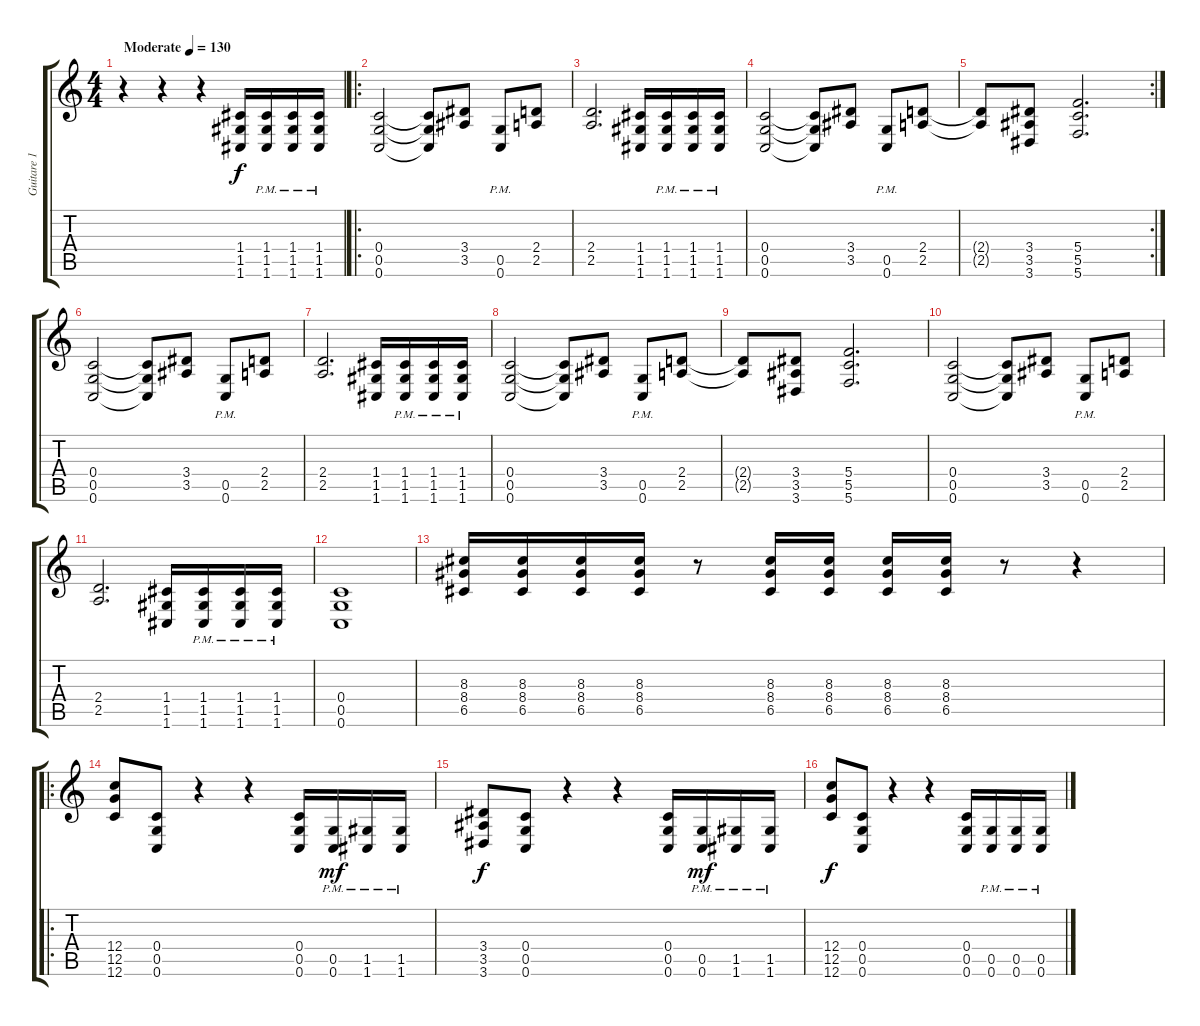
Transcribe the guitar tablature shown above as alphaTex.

\track ("Guitare 1" "Guitare 1") {instrument distortionguitar}
\staff {score tabs}
\tuning (D4 A3 F3 C3 G2 C2) {hide}
\ts (4 4)
\tempo (130 "Moderate")
\clef g2
\ks c
r.4{dy f instrument distortionguitar} r.4 r.4 (1.4 1.5 1.6).16 (1.4{pm} 1.5{pm} 1.6{pm}).16 (1.4{pm} 1.5{pm} 1.6{pm}).16 (1.4{pm} 1.5{pm} 1.6{pm}).16 |
\ro
(0.4 0.5 0.6).2 (0.4{t} 0.5{t} 0.6{t}).8 (3.4 3.5).8 (0.5{pm} 0.6{pm}).8 (2.4 2.5).8 |
(2.4 2.5).2{d} (1.4 1.5 1.6).16 (1.4{pm} 1.5{pm} 1.6{pm}).16 (1.4{pm} 1.5{pm} 1.6{pm}).16 (1.4{pm} 1.5{pm} 1.6{pm}).16 |
(0.4 0.5 0.6).2 (0.4{t} 0.5{t} 0.6{t}).8 (3.4 3.5).8 (0.5{pm} 0.6{pm}).8 (2.4 2.5).8 |
\rc 2
(2.4{t} 2.5{t}).8 (3.4 3.5 3.6).8 (5.4 5.5 5.6).2{d} |
(0.4 0.5 0.6).2 (0.4{t} 0.5{t} 0.6{t}).8 (3.4 3.5).8 (0.5{pm} 0.6{pm}).8 (2.4 2.5).8 |
(2.4 2.5).2{d} (1.4 1.5 1.6).16 (1.4{pm} 1.5{pm} 1.6{pm}).16 (1.4{pm} 1.5{pm} 1.6{pm}).16 (1.4{pm} 1.5{pm} 1.6{pm}).16 |
(0.4 0.5 0.6).2 (0.4{t} 0.5{t} 0.6{t}).8 (3.4 3.5).8 (0.5{pm} 0.6{pm}).8 (2.4 2.5).8 |
(2.4{t} 2.5{t}).8 (3.4 3.5 3.6).8 (5.4 5.5 5.6).2{d} |
(0.4 0.5 0.6).2 (0.4{t} 0.5{t} 0.6{t}).8 (3.4 3.5).8 (0.5{pm} 0.6{pm}).8 (2.4 2.5).8 |
(2.4 2.5).2{d} (1.4 1.5 1.6).16 (1.4{pm} 1.5{pm} 1.6{pm}).16 (1.4{pm} 1.5{pm} 1.6{pm}).16 (1.4{pm} 1.5{pm} 1.6{pm}).16 |
(0.4 0.5 0.6).1 |
(8.3 8.4 6.5).16{balance 4} (8.3 8.4 6.5).16 (8.3 8.4 6.5).16 (8.3 8.4 6.5).16 r.8 (8.3 8.4 6.5).16 (8.3 8.4 6.5).16 (8.3 8.4 6.5).16 (8.3 8.4 6.5).16 r.8 r.4 |
\ro
(12.4 12.5 12.6).8 (0.4 0.5 0.6).8 r.4 r.4 (0.4 0.5 0.6).16 (0.5{pm} 0.6{pm}).16{dy mf} (1.5{pm} 1.6{pm}).16 (1.5{pm} 1.6{pm}).16 |
(3.4 3.5 3.6).8{dy f} (0.4 0.5 0.6).8 r.4 r.4 (0.4 0.5 0.6).16 (0.5{pm} 0.6{pm}).16{dy mf} (1.5{pm} 1.6{pm}).16 (1.5{pm} 1.6{pm}).16 |
(12.4 12.5 12.6).8{dy f} (0.4 0.5 0.6).8 r.4 r.4 (0.4 0.5 0.6).16 (0.5{pm} 0.6{pm}).16 (0.5{pm} 0.6{pm}).16 (0.5{pm} 0.6{pm}).16
